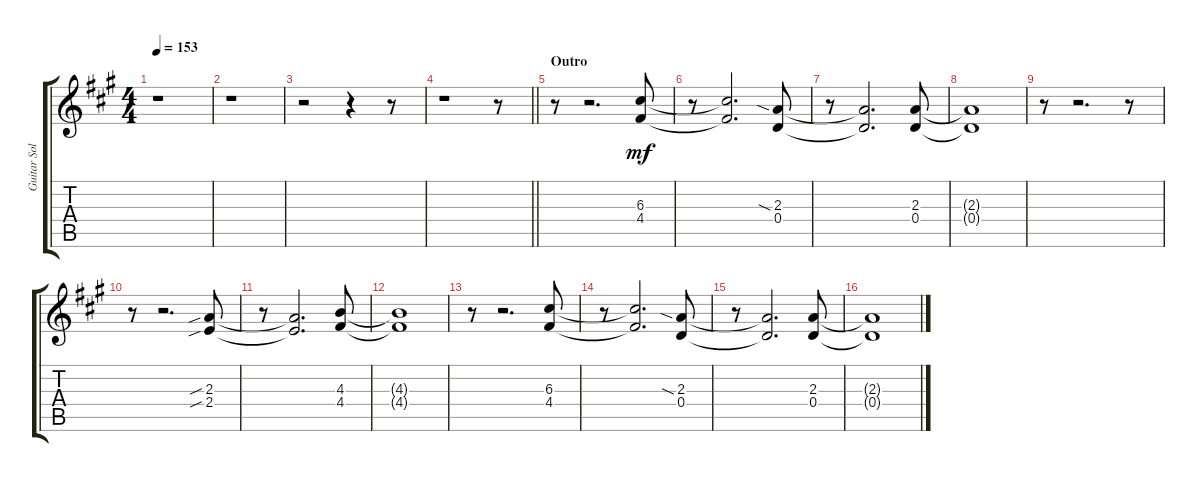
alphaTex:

\track ("Guitar Solo L" "Guitar Sol") {instrument distortionguitar}
\staff {score tabs}
\tuning (E4 B3 G3 D3 A2 D2) {hide}
\ts (4 4)
\tempo 153
\clef g2
\ks a
r.1{dy mp} |
r.1 |
r.2 r.4 r.8 |
\barLineRight lightlight
r.1 r.8 |
\section ("" "Outro")
r.8 r.2{d} (6.3 4.4).8{dy mf} |
r.8 (6.3{t} 4.4{t}).2{d} (2.3{sia} 0.4).8 |
r.8 (2.3{t} 0.4{t}).2{d} (2.3 0.4).8 |
(2.3{t} 0.4{t}).1 |
r.8 r.2{d} r.8 |
r.8 r.2{d} (2.3{sib} 2.4{sib}).8 |
r.8 (2.3{t} 2.4{t}).2{d} (4.3 4.4).8 |
(4.3{t} 4.4{t}).1 |
r.8 r.2{d} (6.3 4.4).8 |
r.8 (6.3{t} 4.4{t}).2{d} (2.3{sia} 0.4).8 |
r.8 (2.3{t} 0.4{t}).2{d} (2.3 0.4).8 |
(2.3{t} 0.4{t}).1
